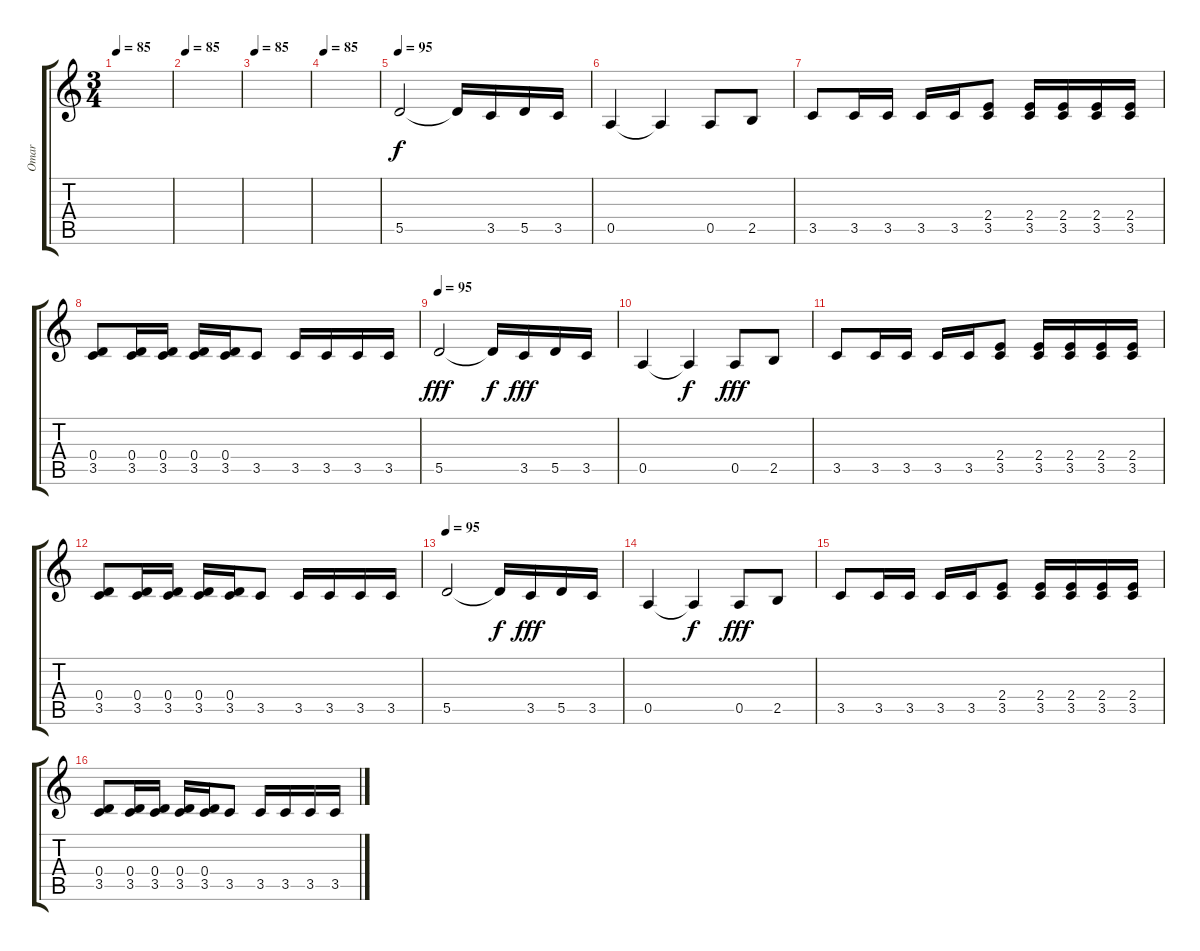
\track ("Omar" "Omar") {instrument overdrivenguitar}
\staff {score tabs}
\tuning (E4 B3 G3 D3 A2 E2) {hide}
\ts (3 4)
\tempo 85
\clef g2
\ks c
|
\tempo 85
|
\tempo 85
|
\tempo 85
|
\tempo 95
5.5.2{instrument distortionguitar} 5.5{t}.16 3.5.16 5.5.16 3.5.16 |
0.5.4 0.5{t}.4 0.5.8 2.5.8 |
3.5.8 3.5.16 3.5.16 3.5.16 3.5.16 (2.4 3.5).8 (2.4 3.5).16 (2.4 3.5).16 (2.4 3.5).16 (2.4 3.5).16 |
(0.4 3.5).8 (0.4 3.5).16 (0.4 3.5).16 (0.4 3.5).16 (0.4 3.5).16 3.5.8 3.5.16 3.5.16 3.5.16 3.5.16 |
\tempo 95
5.5.2{dy fff volume 16 instrument distortionguitar} 5.5{t}.16{dy f} 3.5.16{dy fff} 5.5.16 3.5.16 |
0.5.4 0.5{t}.4{dy f} 0.5.8{dy fff} 2.5.8 |
3.5.8 3.5.16 3.5.16 3.5.16 3.5.16 (2.4 3.5).8 (2.4 3.5).16 (2.4 3.5).16 (2.4 3.5).16 (2.4 3.5).16 |
(0.4 3.5).8 (0.4 3.5).16 (0.4 3.5).16 (0.4 3.5).16 (0.4 3.5).16 3.5.8 3.5.16 3.5.16 3.5.16 3.5.16 |
\tempo 95
5.5.2{volume 16 instrument distortionguitar} 5.5{t}.16{dy f} 3.5.16{dy fff} 5.5.16 3.5.16 |
0.5.4 0.5{t}.4{dy f} 0.5.8{dy fff} 2.5.8 |
3.5.8 3.5.16 3.5.16 3.5.16 3.5.16 (2.4 3.5).8 (2.4 3.5).16 (2.4 3.5).16 (2.4 3.5).16 (2.4 3.5).16 |
(0.4 3.5).8 (0.4 3.5).16 (0.4 3.5).16 (0.4 3.5).16 (0.4 3.5).16 3.5.8 3.5.16 3.5.16 3.5.16 3.5.16
